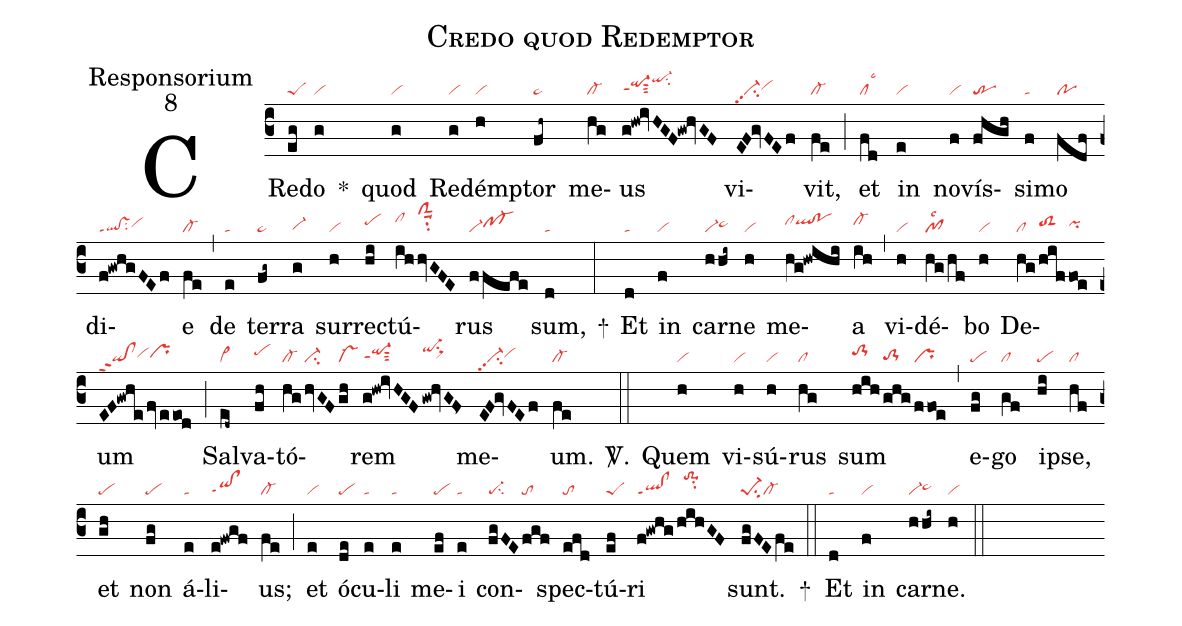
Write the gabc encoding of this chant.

name: Credo quod Redemptor;
office-part: Responsorium;
mode: 8;
nabc-lines: 1;
%%
(c3)
CRe(eg|peS)do(g|vi) *()
quod(g|vi) Red(g|vi)émp(h|vi)tor(fh~|ta>) me(hg|cl-)us(g!hw!ivHGF!gw!hvGF|qi-hippt1sut3qi-hksu2) vi(EF!gvFEf|vi-pp2su2vihh)vit,(fe|cl-) (;)
et(fd|cllsc3) in(e|vi) no(f|vi)vís(fhgh|tr)si(f|ta)mo(fdf|po) di(f!gwhgFEf|ql!vsppt1su2vihh)e(fe|cl-) (,)
de(e|ta) ter(fg~|ta>)ra(g|vi-hg) sur(h|vi)rec(hi|pehi)tú(ih/|clhj|hvGFE|clShmsuu1su2)rus(f/fefe|vi-pf-hh) sum,(d|ta) +(:)
Et(d|ta) in(f|vi) car(hhi~|vi-ta>hh)ne(h|vi) me(hg!hwihi|clhiqlhi!pohi)a(ih|cl-hi) (,)
vi(h|vi)dé(hg/hf|pf1lsc2)bo(h|vi) De(hg/|cl|hif/|toS2hh|foe|pihh)um(EF!gwhe/fv/eeod|qi!clppt2vihhprhh) (;)
Sal(ed~|vi>)va(fh|pehi)tó(hg/|cl-|hvGF|ci-|gh|vs-)rem(g!hw!ivHGF|qi-hippt1sut3|gw!hvGF>|qi-hjsu1sux1) me(EF!gvFEf|vi-pp2su2vihh)um.(fe|cl-) <sp>V/</sp>.(::)
Quem(h|vi) vi(h|vi)sú(h|vi)rus(hg|cl) sum(hih/|to-1hi|ghg/|to-1hg|ffoe|pr) (,)
e(fg|pe)go(gf|cl) ip(hi|pe)se,(hf|cl) et(gh|pe) non(fg|pe) á(e|ta)li(e!fwgf|qihg!clhgppt1)us;(fe|cl-) (;)
et(e|vi) ó(de|pe)cu(e|ta)li(e|ta) me(ef|pe)i(e|ta) con(fgFE|pe-su2|fgf|to)spec(efd|to)tú(ef|peS)ri(f!gwhg/|ql!clppt1|hihGF|//to-1hlsu2) sunt.(fgFEfe|pe-1su2cl-) +(::)
Et(d|ta) in(f|vi) car(hhi~|vi-ta>hh)ne.(h|vi) (::)
